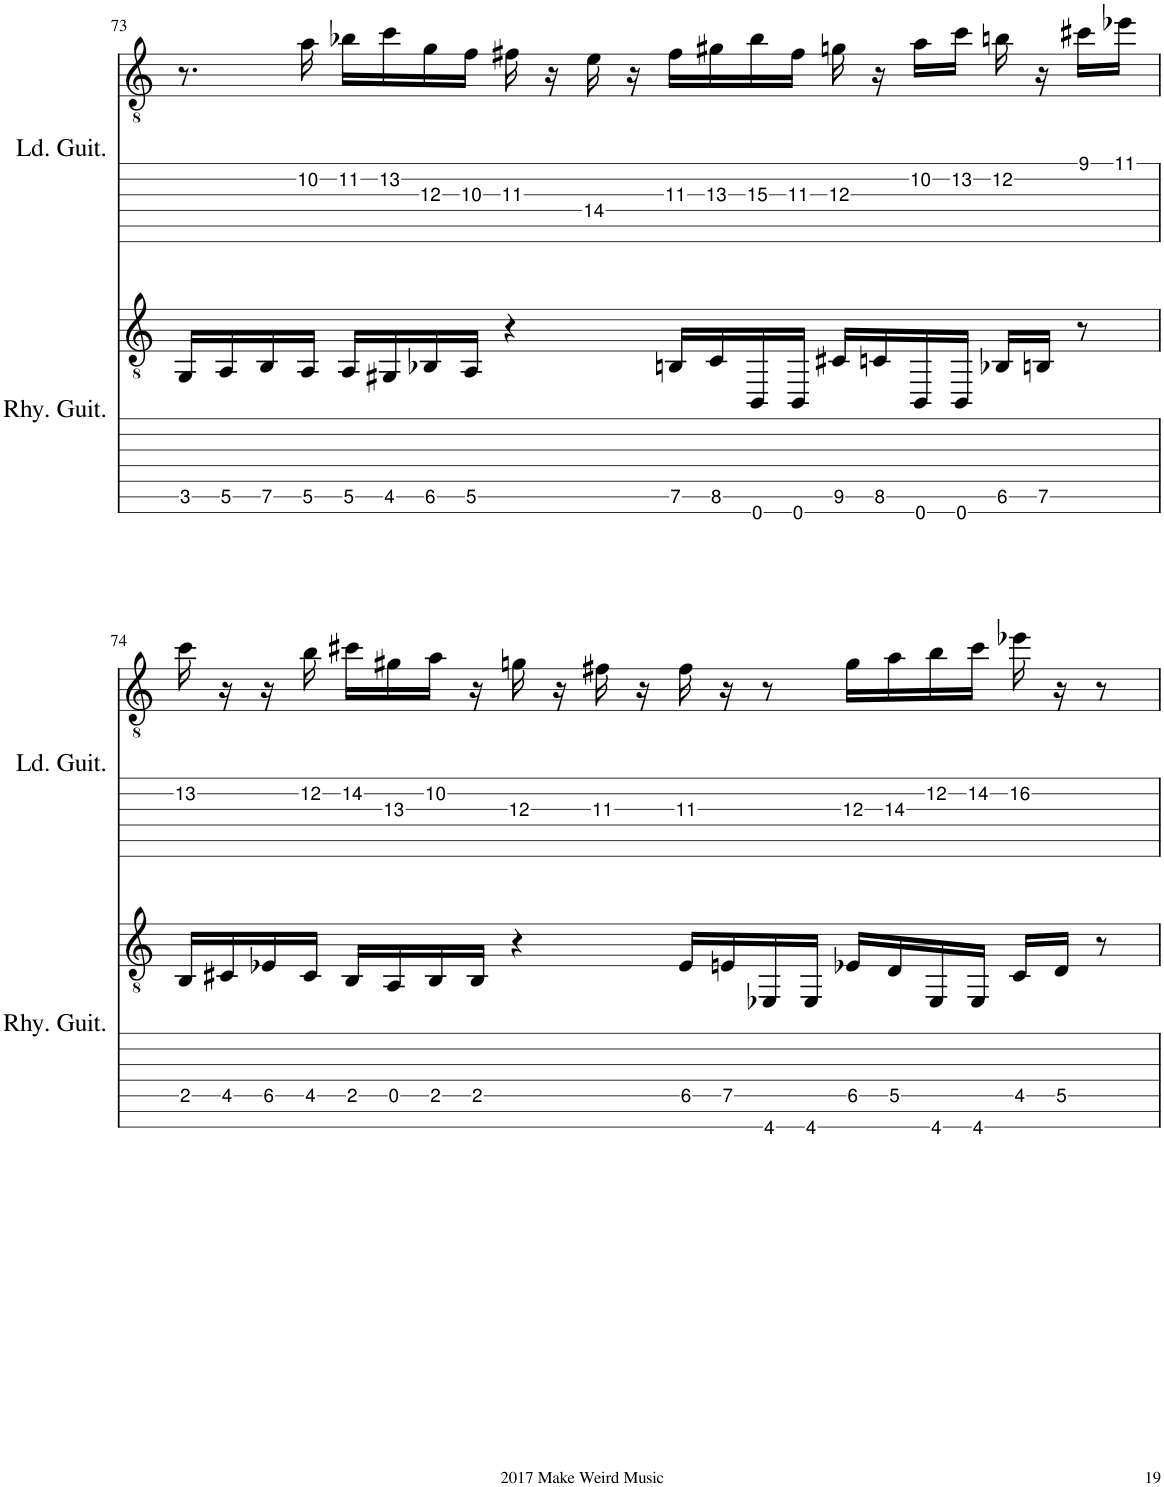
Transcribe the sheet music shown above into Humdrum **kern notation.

**kern	**kern	**kern	**kern
*part2	*part2	*part1	*part1
*staff4	*staff3	*staff2	*staff1
*I"Rhythm Guitar	*	*I"Lead Guitar	*
*I'Rhy. Guit.	*	*I'Ld. Guit.	*
!!LO:PB:g=z
*	*clefGv2	*	*clefGv2
*k[]	*k[]	*k[]	*k[]
*M6/4	*M6/4	*M6/4	*M6/4
=73	=73	=73	=73
16GGLL	16GG/LL	8.r	8.r
16AA	16AA/	.	.
16BB	16BB/	.	.
16AA	16AA/JJ	16aLL	16a\
16AA	16AA/LL	16b-	16b-X\LL
16GG#	16GG#X/	16cc	16cc\
16BB-	16BB-X/	16g	16g\
16AAJJ	16AA/JJ	16f	16f\JJ
4r	4r	16f#JJ	16f#X\
.	.	16r	16r
.	.	16e	16e\
.	.	16r	16r
16BBLL	16BBn/LL	16f#LL	16f#\LL
16C	16C/	16g#	16g#X\
16BBB	16BBB/	16b-	16b-\
16BBB	16BBB/JJ	16f#	16f#\JJ
16C#	16C#X/LL	16gJJ	16gn\
16C	16Cn/	16r	16r
16BBB	16BBB/	16aLL	16a\LL
16BBB	16BBB/JJ	16cc	16cc\JJ
16BB-	16BB-X/LL	16bJJ	16bn\
16BBJJ	16BBn/JJ	16r	16r
8r	8r	16cc#LL	16cc#X\LL
.	.	16ee-JJ	16ee-X\JJ
!!LO:LB:g=z
=74	=74	=74	=74
16BBLL	16BB/LL	16cc	16cc\
16C#	16C#X/	16r	16r
16E-	16E-X/	16r	16r
16C#	16C#/JJ	16bLL	16b\
16BB	16BB/LL	16cc#	16cc#X\LL
16AA	16AA/	16g#	16g#X\
16BB	16BB/	16aJJ	16a\JJ
16BBJJ	16BB/JJ	16r	16r
4r	4r	16g	16gn\
.	.	16r	16r
.	.	16f#	16f#X\
.	.	16r	16r
16E-LL	16E-/LL	16f#	16f#\
16E	16En/	16r	16r
16EE-	16EE-X/	8r	8r
16EE-	16EE-/JJ	.	.
16E-	16E-X/LL	16gLL	16g\LL
16D	16D/	16a	16a\
16EE-	16EE-/	16b	16b\
16EE-	16EE-/JJ	16cc#	16cc#\JJ
16C#	16C#/LL	16ee-JJ	16ee-X\
16DJJ	16D/JJ	16r	16r
8r	8r	8r	8r
=	=	=	=
*-	*-	*-	*-
